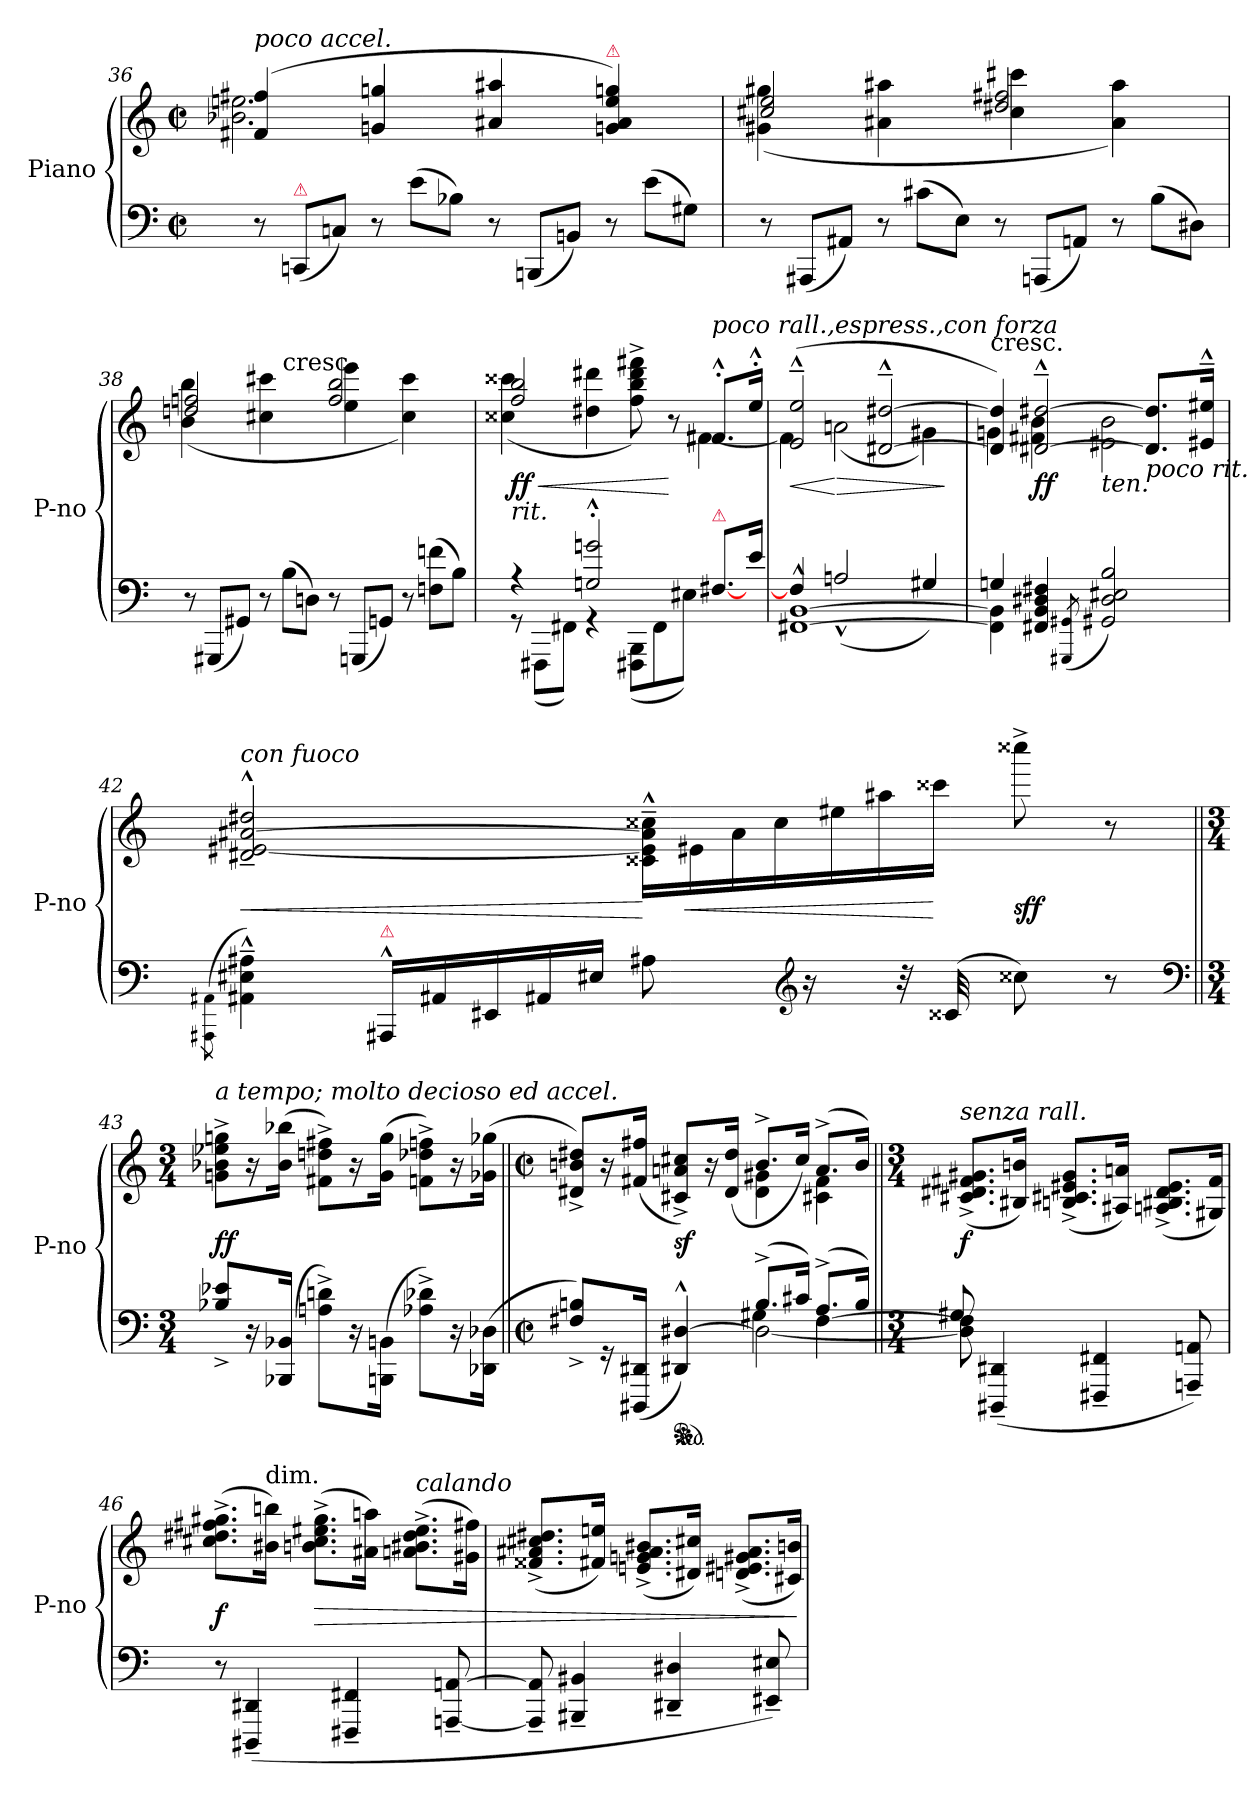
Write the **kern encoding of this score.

**kern	**kern	**dynam
*part2	*part1	*part1
*staff2	*staff1	*staff1
*I"Piano	*I"Piano	*
*I'P-no	*I'P-no	*
*clefF4	*clefG2	*
*k[]	*k[]	*
*M2/2	*M2/2	*
*met(c|)	*met(c|)	*
*Xtuplet	*	*
=36	=36	=36
*	*^	*
!	!LO:TX:a:i:t=poco accel.	!	!
12r	(4f#X/ 4ff#X/	2.b-X\ 2.een\	.
!LO:TX:a:color=crimson:t=⚠	!	!	!
(12CCn/L	.	.	.
12Cn/J)	.	.	.
12r	4gn/ 4ggn/	.	.
(12e\L	.	.	.
12B-X\J)	.	.	.
12r	4a#X/ 4aa#X/	.	.
(12BBBn/L	.	.	.
12BBn/J)	.	.	.
!	!LO:TX:a:color=crimson:t=⚠	!	!
12r	4gn/ 4a#/ 4ee/ 4ggn/)	4ryy	.
(12e\L	.	.	.
12G#X\J)	.	.	.
=37	=37	=37	=37
12r	2cc#X/ 2ee/	(>4g#X\ 4gg#X\	.
(12AAA#X/L	.	.	.
12AA#X/J)	.	.	.
12r	.	4a#X\ 4aa#X\	.
(12c#X\L	.	.	.
12E\J)	.	.	.
12r	2dd#X/ 2ff#X/	4cc#\ 4ccc#X\	.
(12AAAn/L	.	.	.
12AAn/J)	.	.	.
12r	.	4a#\ 4aa#\)	.
(12B\L	.	.	.
12D#X\J)	.	.	.
=38	=38	=38	=38
*	*	*^	*
12r	2ddn/ 2ffn/	(>4b\ 4bb\	3ryy	.
(12GGG#X/L	.	.	.	.
12GG#X/J)	.	.	.	.
12r	.	4cc#X\ 4ccc#X\	.	.
!	!	!	!LO:TX:a:t=cresc.	!
(12B\L	.	.	3%2ryy	.
12Dn\J)	.	.	.	.
12r	2ff/ 2bb/	4ee\ 4eee\	.	.
(12GGGn/L	.	.	.	.
12GGn/J)	.	.	.	.
12r	.	4cc#\ 4ccc#\)	.	.
(12Fn\ 12fn\L	.	.	.	.
12B\J)	.	.	.	.
=39	=39	=39	=39	=39
*^	*	*	*	*
!	!	!LO:TX:b:i:t=rit.	!	!	!
!	!	!	!	!	!LO:HP:b
*	*	*	*v	*v	*
4rA	12rGG	2ff/ 2bb/	(>4cc##X\ 4ccc##X\	< ff
.	(12FFF#X\L	.	.	.
.	12FF#X\J)	.	.	.
2Gn'^^/ 2gn'^^/	4rGG	.	4dd#X\ 4ddd#X\	.
.	(12FFF#X\ 12BBB\L	4ryy	8ff^\ 8bb^\ 8ddd#^\ 8fff#X^\)	.
.	12FF#\	.	.	.
.	.	.	8r	[
.	12E#X\J)	.	.	.
!	!	!LO:TX:a:i:t=poco rall.,espress.,con forza	!	!
!LO:TX:a:color=crimson:t=⚠	!	!	!	!
4ryy	[8.F#X/L	8.f#X'^^/L	[4f#X\	.
.	16e\Jk	16ee'^^/Jk	.	.
=40	=40	=40	=40	=40
!	!	!	!	!LO:HP:b
[1FF#X^^< [1BB^^<	4F#/]	(2e~^^/ 2ee~^^/	4f#\]	<
!	!	!	!	!LO:HP:n=1:b
.	(>2An^^>/	.	(2an\	[ >
.	.	[2d#X~^^/ [2dd#X~^^/	.	.
.	4G#X/)	.	4g#X\)	.
*v	*v	*	*	*
*	*v	*v	*
.	.	]
=41	=41	=41
*^	*^	*
!	!	!LO:TX:t=cresc.	!	!
4Gn/	4FF#]\ 4BB]\	4d#]/ 4dd#]/)	4gn\	.
4FF#X/ 4BB/ 4D#X/ 4F#X/	4ryy	[2d#X~^^/ [2dd#X~^^/	4f#X\ 4b\	ff
(>8qGGG#X/ 8qGG#X/	.	.	.	.
!	!	!	!LO:TX:b:i:t=ten.	!
2GG#X/ 2D#/ 2E#X/ 2B/)	2ryy	.	2e#X\ 2b\	.
!	!	!LO:TX:b:i:t=poco rit.	!	!
.	.	8.d#]/ 8.dd#]/L	.	.
.	.	16e#X~^^/ 16ee#X~^^/Jk	.	.
*v	*v	*	*	*
*	*v	*v	*
=42	=42	=42
(8qAAA#X\ 8qAA#X\	.	.
!	!LO:TX:a:i:t=con fuoco	!
!	!	!LO:HP:b
4AA#X~^^\ 4E#X~^^\ 4A#X~^^\)	2d#X~^^/ [2e#X~^^/ [2a#X~^^/ 2dd#X~^^/	<
!LO:TX:a:color=crimson:t=⚠	!	!
20AAA#X^^/LL	.	.
20AA#X/	.	.
20EE#X/	.	.
20AA#X/	.	.
20E#X/JJ	.	.
*	*Xtuplet	*
8A#X\	28c##X~^^\ 28e#]~^^\ 28a#]~^^\ 28cc##X~^^\LL	[
!	!	!LO:HP:b
.	28e#X\	<
.	28a#\	.
.	28cc##\	.
*clefG2	*	*
16r	.	.
.	28ee#X\	.
.	28aa#X\	.
32r	.	.
.	28ccc##X\JJ	[
(32c##X/	.	.
8cc##X\)	8cccc##X^\	sff
8r	8r	.
*clefF4	*	*
=43||	=43||	=43||
*M3/4	*M3/4	*
!	!LO:TX:a:i:t=a tempo; molto decioso ed accel.	!
8B-X^>/ 8e-X^>/L	8gn^\ 8b-X^\ 8ee-X^\ 8ggn^\L	ff
16r	16r	.
(16BBB-X/ 16BB-X/Jk	(16b-\ 16bb-X\Jk	.
8An^\ 8dn^\L)	8f#X^\ 8ddn^\ 8ff#X^\L)	.
16r	16r	.
(16BBBn\ 16BBn\Jk	(16g\ 16gg\Jk	.
8A-X^\ 8d-X^\L)	8fn^\ 8dd-X^\ 8ffn^\L)	.
16r	16r	.
(<16DD-X\ 16D-X\Jk	(16g-X\ 16gg-X\Jk	.
=44||	=44||	=44||
*M2/2	*M2/2	*
*met(c|)	*met(c|)	*
*^	*^	*
*	*^	*	*	*
8F#X^/ 8Bn^/L)	2ryy	2ryy	8d#X^>/ 8bn^>/ 8dd#X^>/L)	2ryy	.
16r	.	.	16r	.	.
(>16DDD#X/ 16DD#X/Jk	.	.	(16f#X/ 16ff#X/Jk	.	.
*ped	*	*	*	*	*
*Xped	*	*	*	*	*
4DD#X^^/ [4D#X^^/)	.	.	8c#X^/ 8an^/ 8cc#X^/L)	.	sf
.	.	.	16r	.	.
.	.	.	(>16d#/ 16dd#/Jk	.	.
(8.B^/L	2D#\_	4G#X\	8.b^/L	4d#\ 4g#X\	.
16c#X/Jk)	.	.	16cc#/Jk)	.	.
(8.A^/L	.	[4F#\	(8.a^/L	4c#X\ 4f#\	.
16B/Jk)	.	.	16b/Jk)	.	.
*v	*v	*v	*	*	*
*	*v	*v	*
=45||	=45||	=45||
*M3/4	*M3/4	*
*^	*	*
!	!	!LO:TX:a:i:t=senza rall.	!
8D#]\ 8F#]\	8G#X/	(8.c#X^>/ 8.d#X^>/ 8.f#X^>/ 8.g#X^>/L	f
(<4DDD#X~/ 4DD#X~/	8ryy	.	.
.	.	16B#X/ 16bn/Jk)	.
.	2ryy	(8.Bn^>/ 8.c#X^>/ 8.e#X^>/ 8.g#^>/L	.
4FFF#X~/ 4FF#X~/	.	.	.
.	.	16A#X/ 16an/Jk)	.
.	.	(8.An^>/ 8.B#X^>/ 8.d#^>/ 8.e#^>/L	.
8AAAn~/ 8AAn~/)	.	.	.
.	.	16G#X/ 16f#/Jk)	.
*v	*v	*	*
=46	=46	=46
8r	(8.cc#X^\ 8.dd#X^\ 8.ff#X^\ 8.gg#X^\L	f
(4DDD#X~/ 4DD#X~/	.	.
!	!LO:TX:t=dim.	!
.	16b#X\ 16bbn\Jk)	.
!	!	!LO:HP:b
.	(8.bn^\ 8.cc#^\ 8.ee#X^\ 8.gg#^\L	>
4FFF#X~/ 4FF#X~/	.	.
.	16a#X\ 16aan\Jk)	.
!	!LO:TX:a:i:t=calando	!
.	(8.an^\ 8.b#X^\ 8.dd#^\ 8.ee#^\L	.
[8AAAn~/ [8AAn~/	.	.
.	16g#X\ 16ff#X\Jk)	.
=47	=47	=47
8AAA]~/ 8AA]~/	(8.f##X^/ 8.a#X^/ 8.cc#X^/ 8.dd#X^/L	.
4BBB#X~/ 4BB#X~/	.	.
.	16f#X/ 16een/Jk)	.
.	(8.en^/ 8.gn^/ 8.a#^/ 8.b#X^/L	.
4DD#X~/ 4D#X~/	.	.
.	16d#X/ 16cc#X/Jk)	.
.	(8.dn^/ 8.e#X^/ 8.g#X^/ 8.a#^/L	.
8EE#X~/ 8E#X~/)	.	.
.	16c#X/ 16bn/Jk)	.
.	.	]
=	=	=
*-	*-	*-
